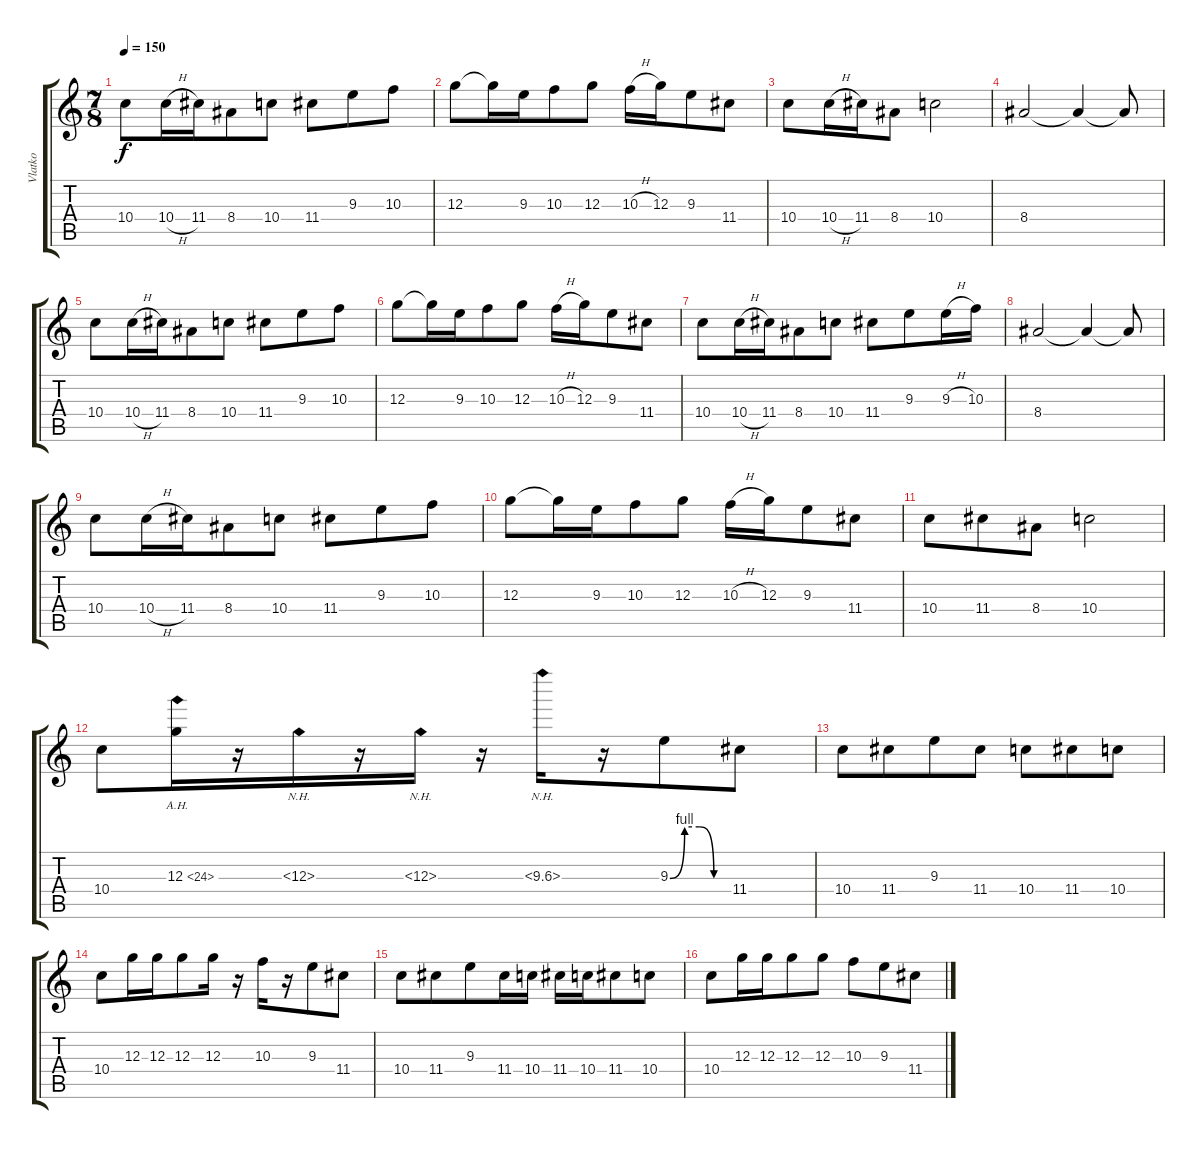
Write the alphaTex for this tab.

\track ("Vlatko" "Vlatko") {instrument distortionguitar}
\staff {score tabs}
\tuning (E4 B3 G3 D3 A2 E2) {hide}
\ts (7 8)
\tempo 150
\clef g2
\ks c
10.4.8{dy f} 10.4{h}.16 11.4.16 8.4.8 10.4.8 11.4.8 9.3.8 10.3.8 |
12.3.8 12.3{t}.16 9.3.16 10.3.8 12.3.8 10.3{h}.16 12.3.16 9.3.8 11.4.8 |
10.4.8 10.4{h}.16 11.4.16 8.4.8 10.4.2 |
8.4.2 8.4{t}.4 8.4{t}.8 |
10.4.8 10.4{h}.16 11.4.16 8.4.8 10.4.8 11.4.8 9.3.8 10.3.8 |
12.3.8 12.3{t}.16 9.3.16 10.3.8 12.3.8 10.3{h}.16 12.3.16 9.3.8 11.4.8 |
10.4.8 10.4{h}.16 11.4.16 8.4.8 10.4.8 11.4.8 9.3.8 9.3{h}.16 10.3.16 |
8.4.2 8.4{t}.4 8.4{t}.8 |
10.4.8 10.4{h}.16 11.4.16 8.4.8 10.4.8 11.4.8 9.3.8 10.3.8 |
12.3.8 12.3{t}.16 9.3.16 10.3.8 12.3.8 10.3{h}.16 12.3.16 9.3.8 11.4.8 |
10.4.8 11.4.8 8.4.8 10.4.2 |
10.4.8{volume 14} 12.3{ah 12}.16 r.16 12.3{nh}.16 r.16 12.3{nh}.16 r.16 10.3{nh}.16 r.16 9.3{be (custom 0 0 15 4 30 4 45 0 60 0)}.8 11.4.8 |
10.4.8 11.4.8 9.3.8 11.4.8 10.4.8 11.4.8 10.4.8 |
10.4.8 12.3.16 12.3.16 12.3.8 12.3.16 r.16 10.3.16 r.16 9.3.8 11.4.8 |
10.4.8 11.4.8 9.3.8 11.4.16 10.4.16 11.4.16 10.4.16 11.4.8 10.4.8 |
10.4.8 12.3.16 12.3.16 12.3.8 12.3.8 10.3.8 9.3.8 11.4.8
